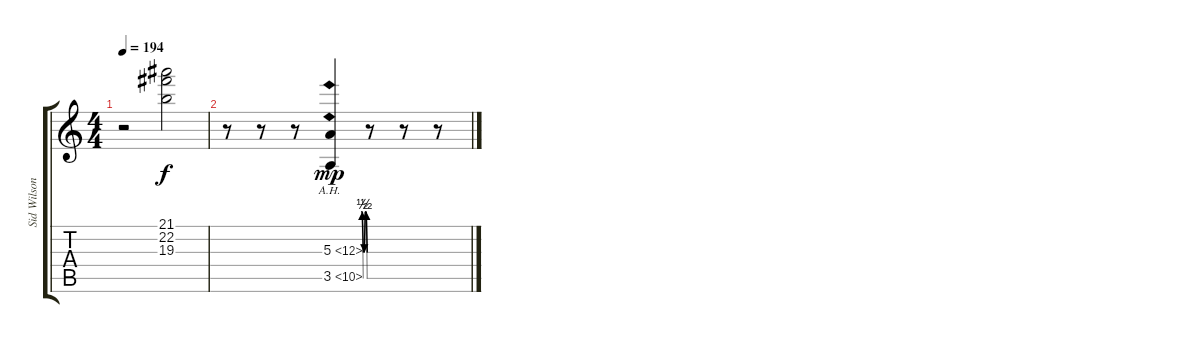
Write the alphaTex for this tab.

\track ("Sid Wilson / Guitar Effects" "Sid Wilson") {instrument overdrivenguitar}
\staff {score tabs}
\tuning (Db4 Ab3 E3 B2 Gb2 B1) {hide}
\ts (4 4)
\tempo 194
\clef g2
\ks c
r.2{dy mp volume 8 instrument orchestrahit} (21.1 22.2 19.3).2{dy f} |
r.8{volume 9 instrument blownbottle} r.8 r.8 (5.3{be (custom 0 0 10 2 20 2 30 0 40 0 50 2 60 2) ah 7} 3.5{be (custom 0 0 10 2 20 2 30 0 40 0 50 2 60 2) ah 7}).4{dy mp} r.8 r.8 r.8
